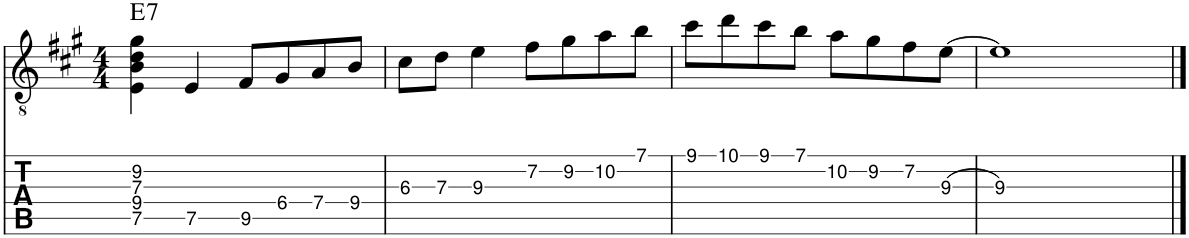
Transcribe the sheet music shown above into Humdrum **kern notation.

**kern	**kern	**harte
*part1	*part1	*part1
*staff2	*staff1	*
*I"Guitare classique	*	*
*I'Guit.	*	*
*stria6	*	*
*	*clefGv2	*
*k[f#c#g#]	*k[f#c#g#]	*
*M4/4	*M4/4	*
=1	=1	=1
!	!	!LO:H:kt=7
4E 4B 4d 4g#	4E\ 4B\ 4d\ 4g#\	E:7
4E	4E/	.
8F#L	8F#/L	.
8G#J	8G#/	.
8AL	8A/	.
8BJ	8B/J	.
=2	=2	=2
8c#L	8c#\L	.
8dJ	8d\J	.
4e	4e\	.
8f#L	8f#\L	.
8g#J	8g#\	.
8aL	8a\	.
8bJ	8b\J	.
=3	=3	=3
8cc#L	8cc#\L	.
8ddJ	8dd\	.
8cc#L	8cc#\	.
8bJ	8b\J	.
8aL	8a\L	.
8g#J	8g#\	.
8f#L	8f#\	.
[8eJ	[8e\J	.
=4	=4	=4
1e]	1e]	.
==	==	==
*-	*-	*-
